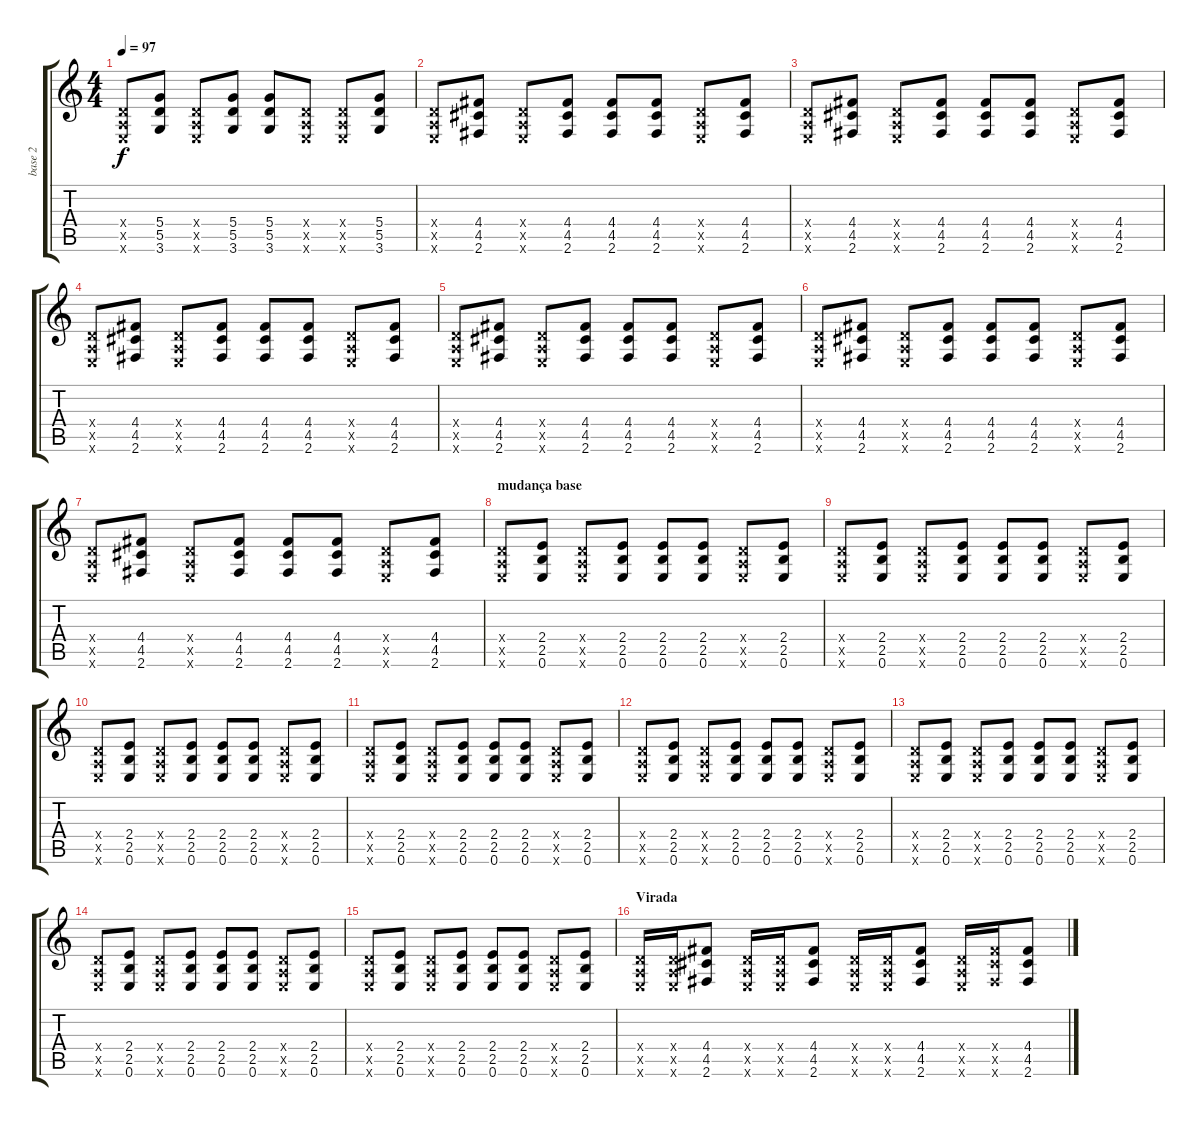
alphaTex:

\track ("base 2" "base 2") {instrument electricguitarjazz}
\staff {score tabs}
\tuning (E4 B3 G3 D3 A2 E2) {hide}
\ts (4 4)
\tempo 97
\clef g2
\ks c
(0.4{x} 0.5{x} 0.6{x}).8{dy f} (5.4 5.5 3.6).8 (0.4{x} 0.5{x} 0.6{x}).8 (5.4 5.5 3.6).8 (5.4 5.5 3.6).8 (0.4{x} 0.5{x} 0.6{x}).8 (0.4{x} 0.5{x} 0.6{x}).8 (5.4 5.5 3.6).8 |
(0.4{x} 0.5{x} 0.6{x}).8 (4.4 4.5 2.6).8 (0.4{x} 0.5{x} 0.6{x}).8 (4.4 4.5 2.6).8 (4.4 4.5 2.6).8 (4.4 4.5 2.6).8 (0.4{x} 0.5{x} 0.6{x}).8 (4.4 4.5 2.6).8 |
(0.4{x} 0.5{x} 0.6{x}).8 (4.4 4.5 2.6).8 (0.4{x} 0.5{x} 0.6{x}).8 (4.4 4.5 2.6).8 (4.4 4.5 2.6).8 (4.4 4.5 2.6).8 (0.4{x} 0.5{x} 0.6{x}).8 (4.4 4.5 2.6).8 |
(0.4{x} 0.5{x} 0.6{x}).8 (4.4 4.5 2.6).8 (0.4{x} 0.5{x} 0.6{x}).8 (4.4 4.5 2.6).8 (4.4 4.5 2.6).8 (4.4 4.5 2.6).8 (0.4{x} 0.5{x} 0.6{x}).8 (4.4 4.5 2.6).8 |
(0.4{x} 0.5{x} 0.6{x}).8 (4.4 4.5 2.6).8 (0.4{x} 0.5{x} 0.6{x}).8 (4.4 4.5 2.6).8 (4.4 4.5 2.6).8 (4.4 4.5 2.6).8 (0.4{x} 0.5{x} 0.6{x}).8 (4.4 4.5 2.6).8 |
(0.4{x} 0.5{x} 0.6{x}).8 (4.4 4.5 2.6).8 (0.4{x} 0.5{x} 0.6{x}).8 (4.4 4.5 2.6).8 (4.4 4.5 2.6).8 (4.4 4.5 2.6).8 (0.4{x} 0.5{x} 0.6{x}).8 (4.4 4.5 2.6).8 |
(0.4{x} 0.5{x} 0.6{x}).8 (4.4 4.5 2.6).8 (0.4{x} 0.5{x} 0.6{x}).8 (4.4 4.5 2.6).8 (4.4 4.5 2.6).8 (4.4 4.5 2.6).8 (0.4{x} 0.5{x} 0.6{x}).8 (4.4 4.5 2.6).8 |
\section ("" "mudança base")
(0.4{x} 0.5{x} 0.6{x}).8 (2.4 2.5 0.6).8 (0.4{x} 0.5{x} 0.6{x}).8 (2.4 2.5 0.6).8 (2.4 2.5 0.6).8 (2.4 2.5 0.6).8 (0.4{x} 0.5{x} 0.6{x}).8 (2.4 2.5 0.6).8 |
(0.4{x} 0.5{x} 0.6{x}).8 (2.4 2.5 0.6).8 (0.4{x} 0.5{x} 0.6{x}).8 (2.4 2.5 0.6).8 (2.4 2.5 0.6).8 (2.4 2.5 0.6).8 (0.4{x} 0.5{x} 0.6{x}).8 (2.4 2.5 0.6).8 |
(0.4{x} 0.5{x} 0.6{x}).8 (2.4 2.5 0.6).8 (0.4{x} 0.5{x} 0.6{x}).8 (2.4 2.5 0.6).8 (2.4 2.5 0.6).8 (2.4 2.5 0.6).8 (0.4{x} 0.5{x} 0.6{x}).8 (2.4 2.5 0.6).8 |
(0.4{x} 0.5{x} 0.6{x}).8 (2.4 2.5 0.6).8 (0.4{x} 0.5{x} 0.6{x}).8 (2.4 2.5 0.6).8 (2.4 2.5 0.6).8 (2.4 2.5 0.6).8 (0.4{x} 0.5{x} 0.6{x}).8 (2.4 2.5 0.6).8 |
(0.4{x} 0.5{x} 0.6{x}).8 (2.4 2.5 0.6).8 (0.4{x} 0.5{x} 0.6{x}).8 (2.4 2.5 0.6).8 (2.4 2.5 0.6).8 (2.4 2.5 0.6).8 (0.4{x} 0.5{x} 0.6{x}).8 (2.4 2.5 0.6).8 |
(0.4{x} 0.5{x} 0.6{x}).8 (2.4 2.5 0.6).8 (0.4{x} 0.5{x} 0.6{x}).8 (2.4 2.5 0.6).8 (2.4 2.5 0.6).8 (2.4 2.5 0.6).8 (0.4{x} 0.5{x} 0.6{x}).8 (2.4 2.5 0.6).8 |
(0.4{x} 0.5{x} 0.6{x}).8 (2.4 2.5 0.6).8 (0.4{x} 0.5{x} 0.6{x}).8 (2.4 2.5 0.6).8 (2.4 2.5 0.6).8 (2.4 2.5 0.6).8 (0.4{x} 0.5{x} 0.6{x}).8 (2.4 2.5 0.6).8 |
(0.4{x} 0.5{x} 0.6{x}).8 (2.4 2.5 0.6).8 (0.4{x} 0.5{x} 0.6{x}).8 (2.4 2.5 0.6).8 (2.4 2.5 0.6).8 (2.4 2.5 0.6).8 (0.4{x} 0.5{x} 0.6{x}).8 (2.4 2.5 0.6).8 |
\section ("" "Virada")
(0.4{x} 0.5{x} 0.6{x}).16 (0.4{x} 0.5{x} 0.6{x}).16 (4.4 4.5 2.6).8 (0.4{x} 0.5{x} 0.6{x}).16 (0.4{x} 0.5{x} 0.6{x}).16 (4.4 4.5 2.6).8 (0.4{x} 0.5{x} 0.6{x}).16 (0.4{x} 0.5{x} 0.6{x}).16 (4.4 4.5 2.6).8 (0.4{x} 0.5{x} 0.6{x}).16 (4.4{x} 4.5{x} 2.6{x}).16 (4.4 4.5 2.6).8
